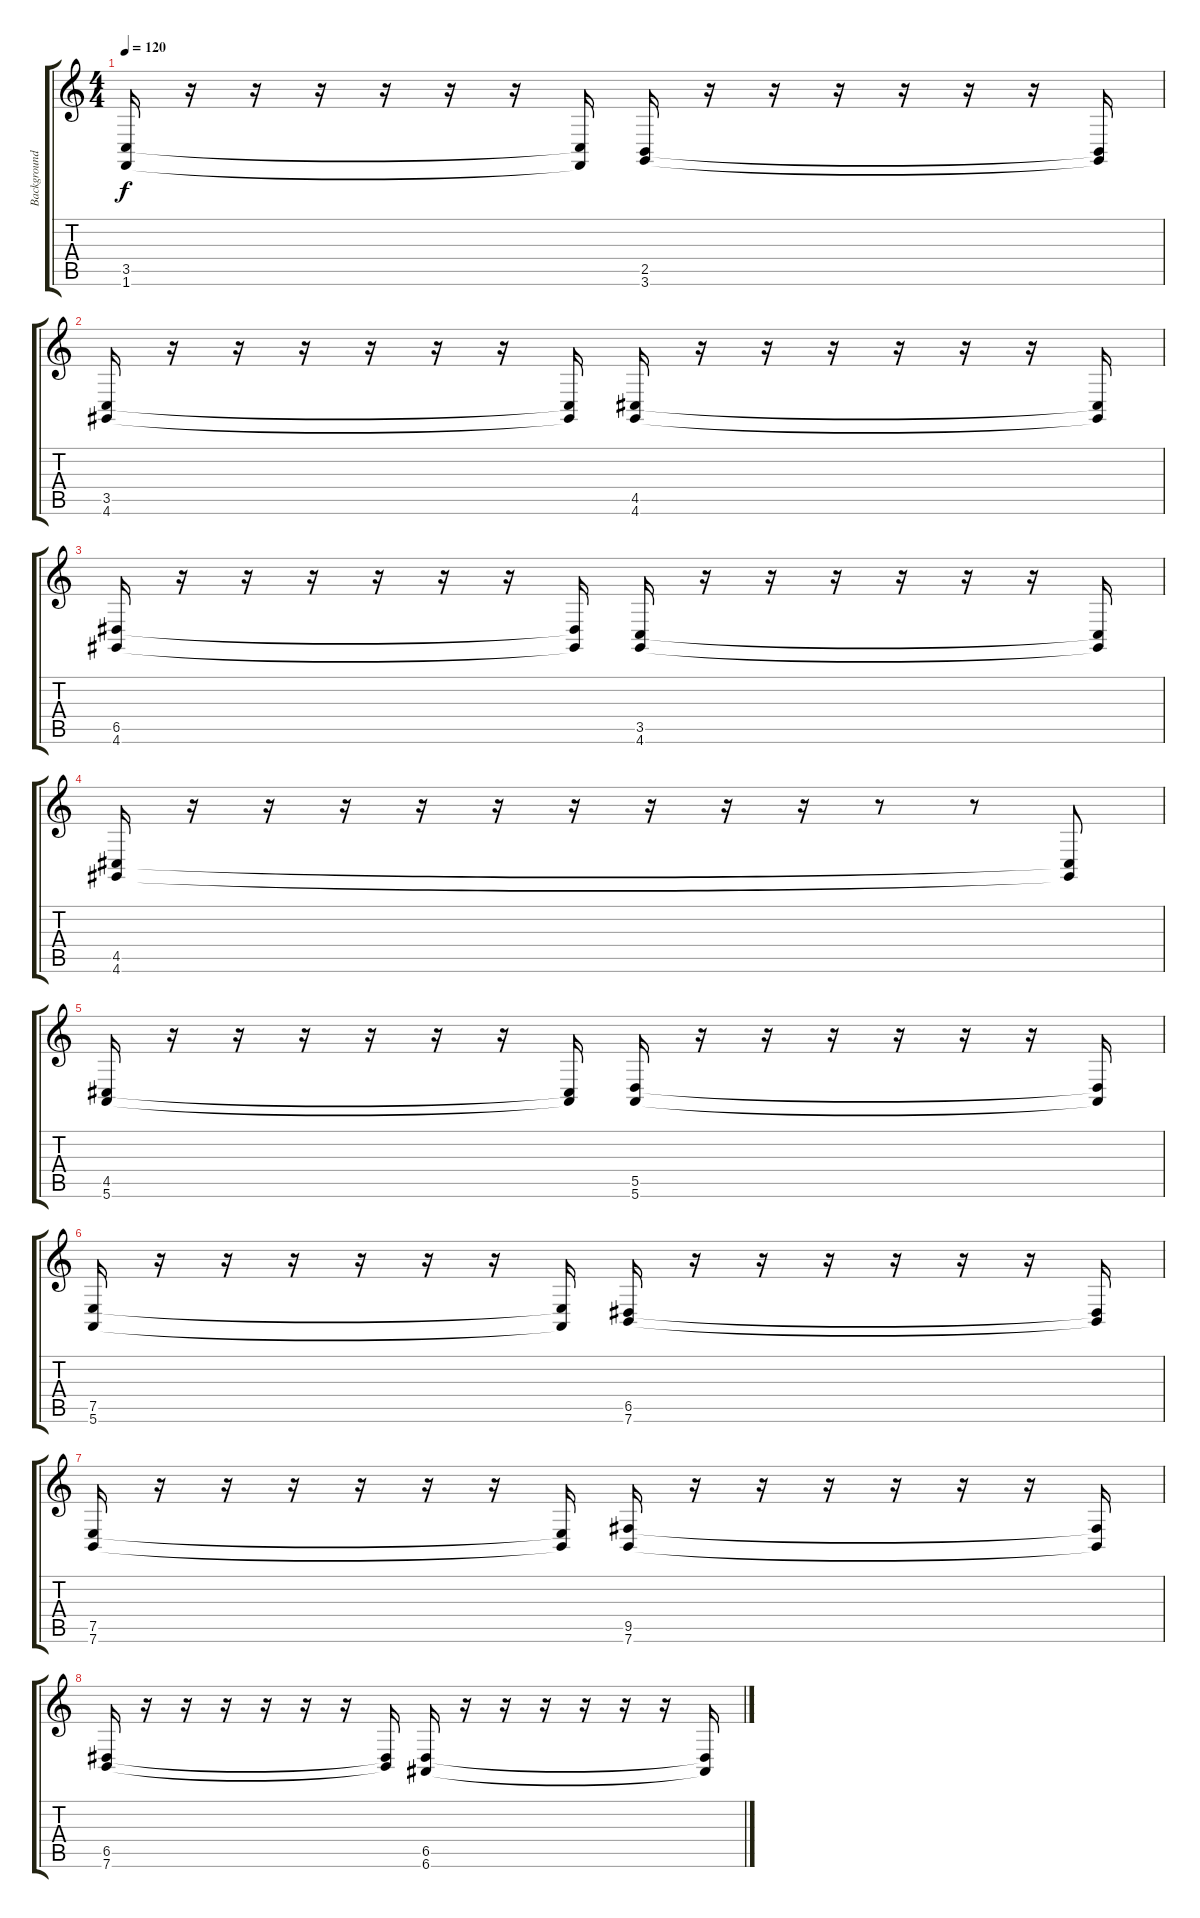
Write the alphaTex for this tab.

\track ("Background" "Background") {instrument ocarina}
\staff {score tabs}
\tuning (E4 B3 G3 D3 A2 E2) {hide}
\ts (4 4)
\tempo 120
\clef g2
\ks c
(3.5 1.6).16{dy f} r.16 r.16 r.16 r.16 r.16 r.16 (3.5{t} 1.6{t}).16 (2.5 3.6).16 r.16 r.16 r.16 r.16 r.16 r.16 (2.5{t} 3.6{t}).16 |
(3.5 4.6).16 r.16 r.16 r.16 r.16 r.16 r.16 (3.5{t} 4.6{t}).16 (4.5 4.6).16 r.16 r.16 r.16 r.16 r.16 r.16 (4.5{t} 4.6{t}).16 |
(6.5 4.6).16 r.16 r.16 r.16 r.16 r.16 r.16 (6.5{t} 4.6{t}).16 (3.5 4.6).16 r.16 r.16 r.16 r.16 r.16 r.16 (3.5{t} 4.6{t}).16 |
(4.5 4.6).16 r.16 r.16 r.16 r.16 r.16 r.16 r.16 r.16 r.16 r.8 r.8 (4.5{t} 4.6{t}).8 |
(4.5 5.6).16 r.16 r.16 r.16 r.16 r.16 r.16 (4.5{t} 5.6{t}).16 (5.5 5.6).16 r.16 r.16 r.16 r.16 r.16 r.16 (5.5{t} 5.6{t}).16 |
(7.5 5.6).16 r.16 r.16 r.16 r.16 r.16 r.16 (7.5{t} 5.6{t}).16 (6.5 7.6).16 r.16 r.16 r.16 r.16 r.16 r.16 (6.5{t} 7.6{t}).16 |
(7.5 7.6).16 r.16 r.16 r.16 r.16 r.16 r.16 (7.5{t} 7.6{t}).16 (9.5 7.6).16 r.16 r.16 r.16 r.16 r.16 r.16 (9.5{t} 7.6{t}).16 |
(6.5 7.6).16 r.16 r.16 r.16 r.16 r.16 r.16 (6.5{t} 7.6{t}).16 (6.5 6.6).16 r.16 r.16 r.16 r.16 r.16 r.16 (6.5{t} 6.6{t}).16
